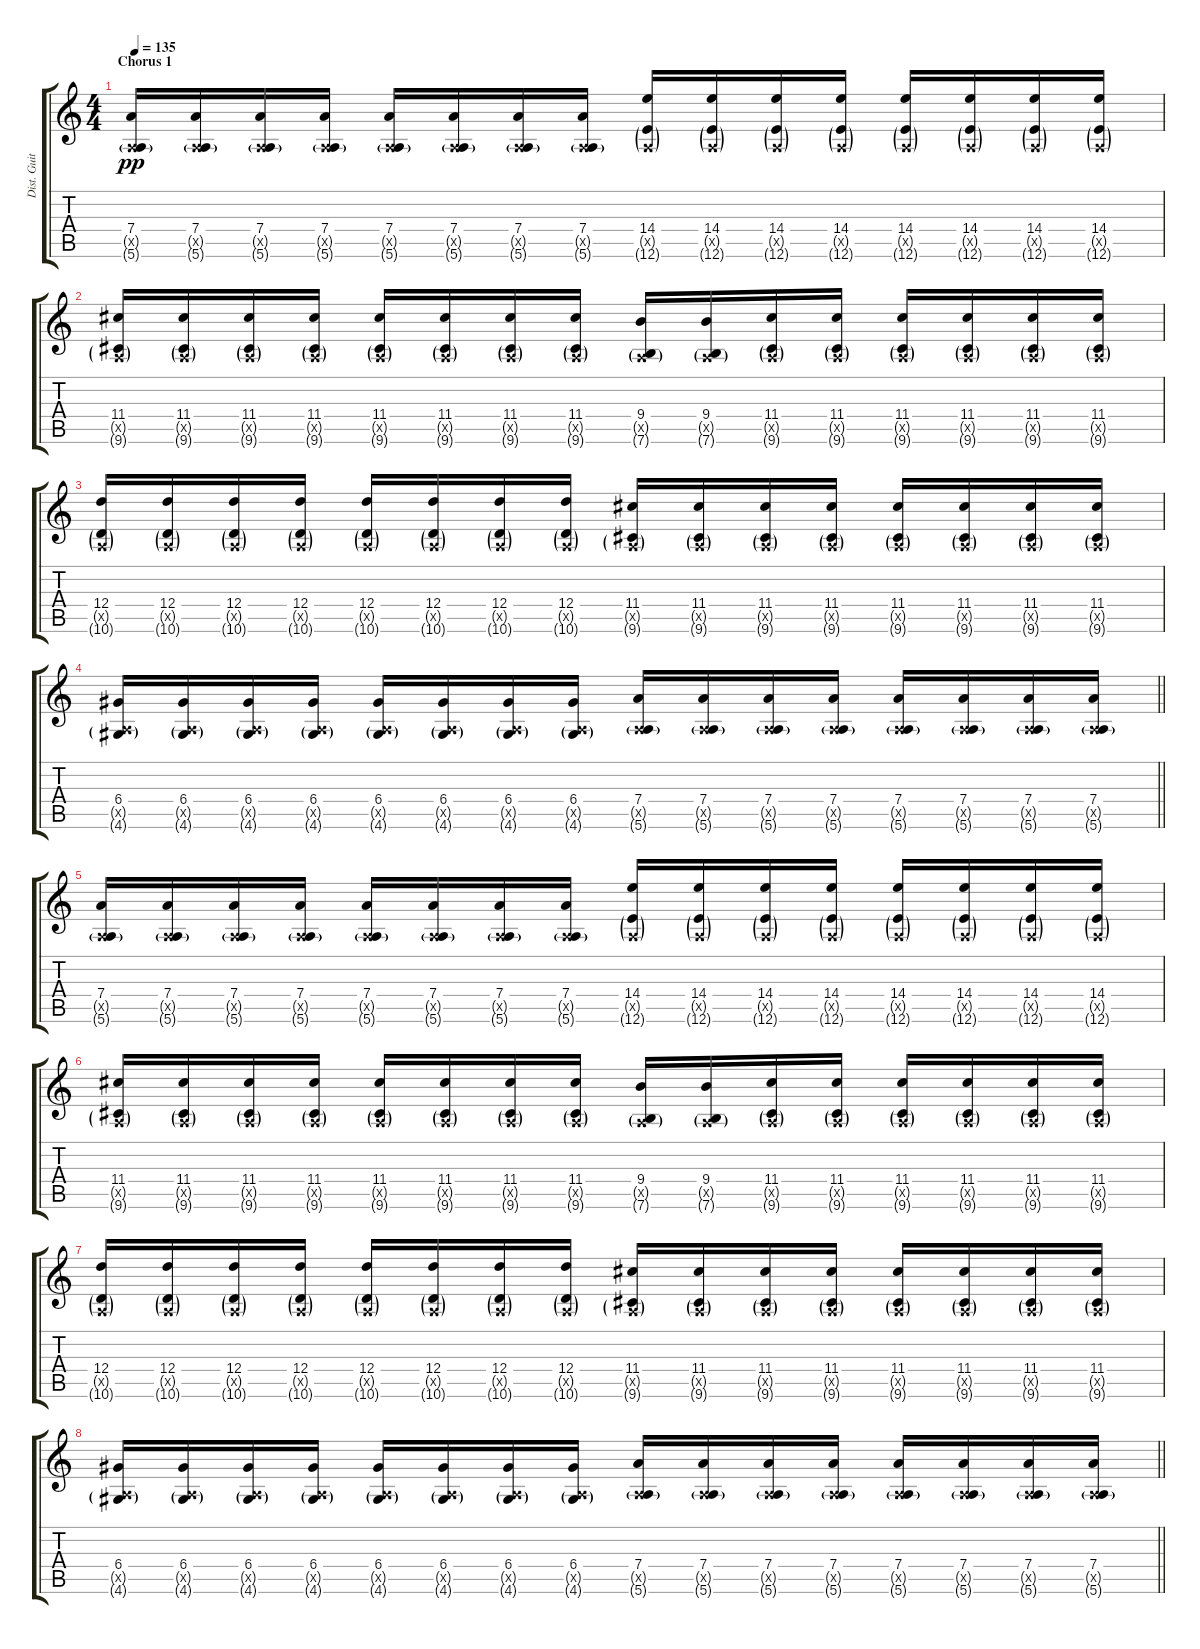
\track ("Dist. Guitar" "Dist. Guit") {instrument distortionguitar}
\staff {score tabs}
\tuning (E4 B3 G3 D3 A2 E2) {hide}
\ts (4 4)
\section ("" "Chorus 1")
\tempo 135
\clef g2
\ks c
(7.4 0.5{g x} 5.6{g}).16{dy pp} (7.4 0.5{g x} 5.6{g}).16 (7.4 0.5{g x} 5.6{g}).16 (7.4 0.5{g x} 5.6{g}).16 (7.4 0.5{g x} 5.6{g}).16 (7.4 0.5{g x} 5.6{g}).16 (7.4 0.5{g x} 5.6{g}).16 (7.4 0.5{g x} 5.6{g}).16 (14.4 0.5{g x} 12.6{g}).16 (14.4 0.5{g x} 12.6{g}).16 (14.4 0.5{g x} 12.6{g}).16 (14.4 0.5{g x} 12.6{g}).16 (14.4 0.5{g x} 12.6{g}).16 (14.4 0.5{g x} 12.6{g}).16 (14.4 0.5{g x} 12.6{g}).16 (14.4 0.5{g x} 12.6{g}).16 |
(11.4 0.5{g x} 9.6{g}).16 (11.4 0.5{g x} 9.6{g}).16 (11.4 0.5{g x} 9.6{g}).16 (11.4 0.5{g x} 9.6{g}).16 (11.4 0.5{g x} 9.6{g}).16 (11.4 0.5{g x} 9.6{g}).16 (11.4 0.5{g x} 9.6{g}).16 (11.4 0.5{g x} 9.6{g}).16 (9.4 0.5{g x} 7.6{g}).16 (9.4 0.5{g x} 7.6{g}).16 (11.4 0.5{g x} 9.6{g}).16 (11.4 0.5{g x} 9.6{g}).16 (11.4 0.5{g x} 9.6{g}).16 (11.4 0.5{g x} 9.6{g}).16 (11.4 0.5{g x} 9.6{g}).16 (11.4 0.5{g x} 9.6{g}).16 |
(12.4 0.5{g x} 10.6{g}).16 (12.4 0.5{g x} 10.6{g}).16 (12.4 0.5{g x} 10.6{g}).16 (12.4 0.5{g x} 10.6{g}).16 (12.4 0.5{g x} 10.6{g}).16 (12.4 0.5{g x} 10.6{g}).16 (12.4 0.5{g x} 10.6{g}).16 (12.4 0.5{g x} 10.6{g}).16 (11.4 0.5{g x} 9.6{g}).16 (11.4 0.5{g x} 9.6{g}).16 (11.4 0.5{g x} 9.6{g}).16 (11.4 0.5{g x} 9.6{g}).16 (11.4 0.5{g x} 9.6{g}).16 (11.4 0.5{g x} 9.6{g}).16 (11.4 0.5{g x} 9.6{g}).16 (11.4 0.5{g x} 9.6{g}).16 |
\barLineRight lightlight
(6.4 0.5{g x} 4.6{g}).16 (6.4 0.5{g x} 4.6{g}).16 (6.4 0.5{g x} 4.6{g}).16 (6.4 0.5{g x} 4.6{g}).16 (6.4 0.5{g x} 4.6{g}).16 (6.4 0.5{g x} 4.6{g}).16 (6.4 0.5{g x} 4.6{g}).16 (6.4 0.5{g x} 4.6{g}).16 (7.4 0.5{g x} 5.6{g}).16 (7.4 0.5{g x} 5.6{g}).16 (7.4 0.5{g x} 5.6{g}).16 (7.4 0.5{g x} 5.6{g}).16 (7.4 0.5{g x} 5.6{g}).16 (7.4 0.5{g x} 5.6{g}).16 (7.4 0.5{g x} 5.6{g}).16 (7.4 0.5{g x} 5.6{g}).16 |
(7.4 0.5{g x} 5.6{g}).16 (7.4 0.5{g x} 5.6{g}).16 (7.4 0.5{g x} 5.6{g}).16 (7.4 0.5{g x} 5.6{g}).16 (7.4 0.5{g x} 5.6{g}).16 (7.4 0.5{g x} 5.6{g}).16 (7.4 0.5{g x} 5.6{g}).16 (7.4 0.5{g x} 5.6{g}).16 (14.4 0.5{g x} 12.6{g}).16 (14.4 0.5{g x} 12.6{g}).16 (14.4 0.5{g x} 12.6{g}).16 (14.4 0.5{g x} 12.6{g}).16 (14.4 0.5{g x} 12.6{g}).16 (14.4 0.5{g x} 12.6{g}).16 (14.4 0.5{g x} 12.6{g}).16 (14.4 0.5{g x} 12.6{g}).16 |
(11.4 0.5{g x} 9.6{g}).16 (11.4 0.5{g x} 9.6{g}).16 (11.4 0.5{g x} 9.6{g}).16 (11.4 0.5{g x} 9.6{g}).16 (11.4 0.5{g x} 9.6{g}).16 (11.4 0.5{g x} 9.6{g}).16 (11.4 0.5{g x} 9.6{g}).16 (11.4 0.5{g x} 9.6{g}).16 (9.4 0.5{g x} 7.6{g}).16 (9.4 0.5{g x} 7.6{g}).16 (11.4 0.5{g x} 9.6{g}).16 (11.4 0.5{g x} 9.6{g}).16 (11.4 0.5{g x} 9.6{g}).16 (11.4 0.5{g x} 9.6{g}).16 (11.4 0.5{g x} 9.6{g}).16 (11.4 0.5{g x} 9.6{g}).16 |
(12.4 0.5{g x} 10.6{g}).16 (12.4 0.5{g x} 10.6{g}).16 (12.4 0.5{g x} 10.6{g}).16 (12.4 0.5{g x} 10.6{g}).16 (12.4 0.5{g x} 10.6{g}).16 (12.4 0.5{g x} 10.6{g}).16 (12.4 0.5{g x} 10.6{g}).16 (12.4 0.5{g x} 10.6{g}).16 (11.4 0.5{g x} 9.6{g}).16 (11.4 0.5{g x} 9.6{g}).16 (11.4 0.5{g x} 9.6{g}).16 (11.4 0.5{g x} 9.6{g}).16 (11.4 0.5{g x} 9.6{g}).16 (11.4 0.5{g x} 9.6{g}).16 (11.4 0.5{g x} 9.6{g}).16 (11.4 0.5{g x} 9.6{g}).16 |
\barLineRight lightlight
(6.4 0.5{g x} 4.6{g}).16 (6.4 0.5{g x} 4.6{g}).16 (6.4 0.5{g x} 4.6{g}).16 (6.4 0.5{g x} 4.6{g}).16 (6.4 0.5{g x} 4.6{g}).16 (6.4 0.5{g x} 4.6{g}).16 (6.4 0.5{g x} 4.6{g}).16 (6.4 0.5{g x} 4.6{g}).16 (7.4 0.5{g x} 5.6{g}).16 (7.4 0.5{g x} 5.6{g}).16 (7.4 0.5{g x} 5.6{g}).16 (7.4 0.5{g x} 5.6{g}).16 (7.4 0.5{g x} 5.6{g}).16 (7.4 0.5{g x} 5.6{g}).16 (7.4 0.5{g x} 5.6{g}).16 (7.4 0.5{g x} 5.6{g}).16
